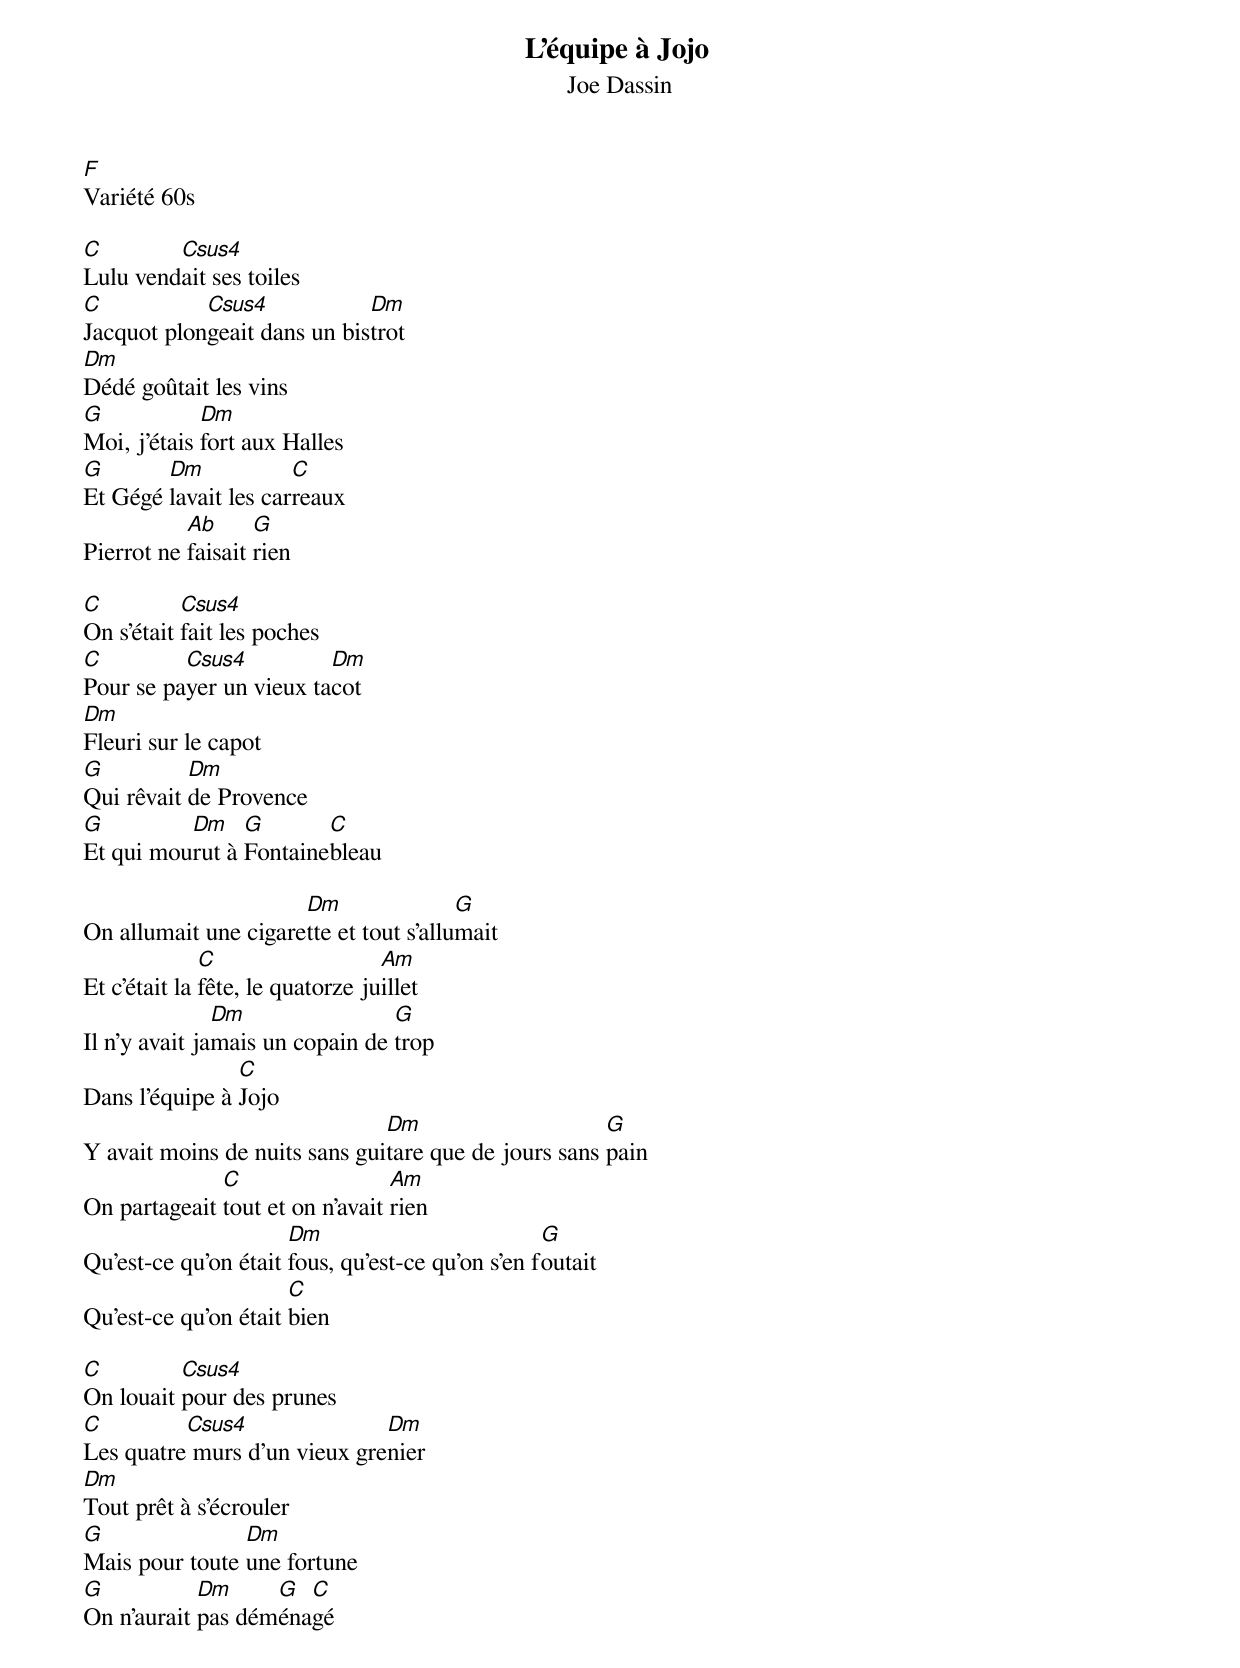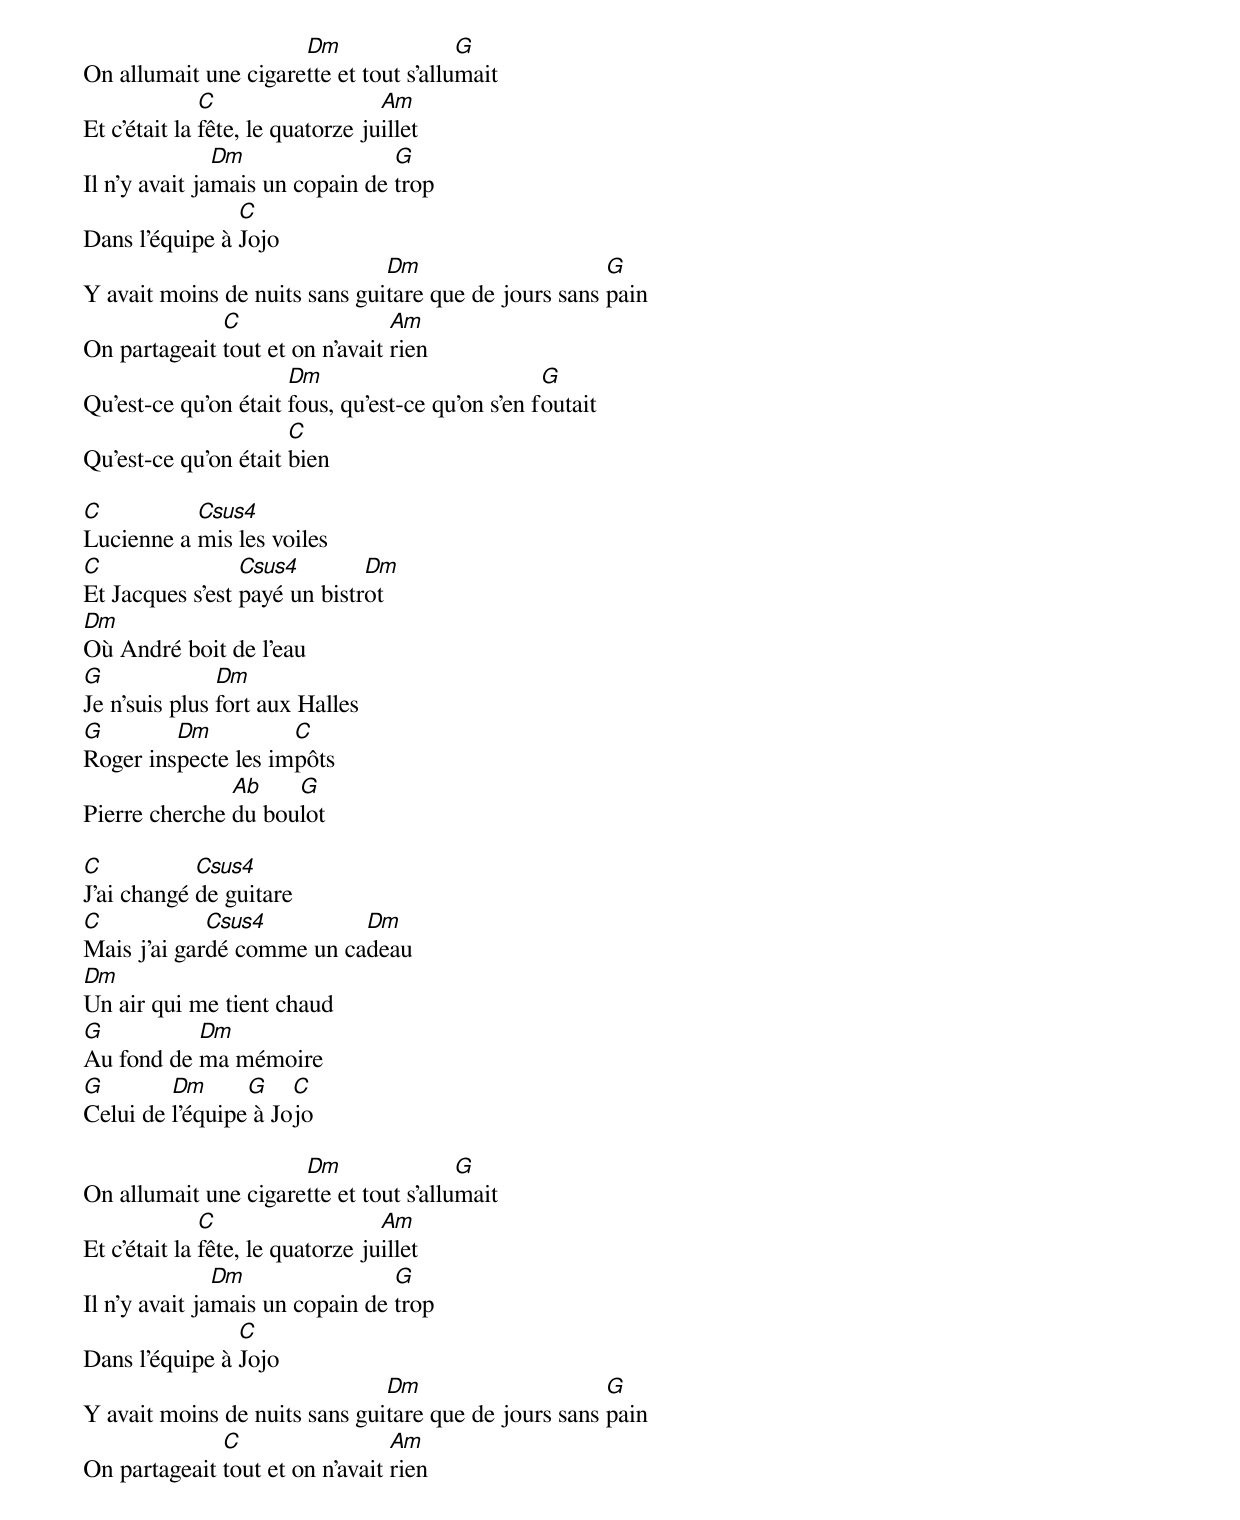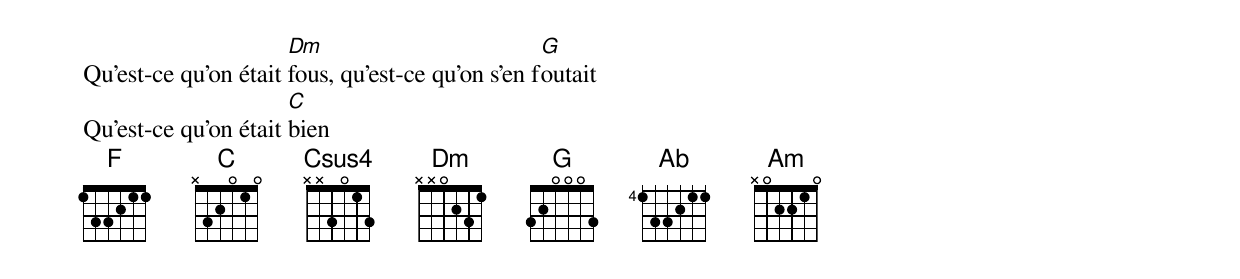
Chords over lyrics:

L'équipe à Jojo
Joe Dassin
F
Variété 60s

C        Csus4
Lulu vendait ses toiles
C           Csus4            Dm
Jacquot plongeait dans un bistrot
Dm
Dédé goûtait les vins
G            Dm
Moi, j’étais fort aux Halles
G       Dm            C
Et Gégé lavait les carreaux
           Ab      G
Pierrot ne faisait rien

C          Csus4
On s’était fait les poches
C         Csus4          Dm
Pour se payer un vieux tacot
Dm
Fleuri sur le capot
G          Dm
Qui rêvait de Provence
G         Dm    G       C
Et qui mourut à Fontainebleau

                      Dm                G
On allumait une cigarette et tout s’allumait
              C                   Am
Et c’était la fête, le quatorze juillet
               Dm                G
Il n’y avait jamais un copain de trop
                C
Dans l’équipe à Jojo
                               Dm                     G
Y avait moins de nuits sans guitare que de jours sans pain
              C                  Am
On partageait tout et on n’avait rien
                      Dm                          G
Qu’est-ce qu’on était fous, qu’est-ce qu’on s’en foutait
                      C
Qu’est-ce qu’on était bien

C         Csus4
On louait pour des prunes
C         Csus4               Dm
Les quatre murs d’un vieux grenier
Dm
Tout prêt à s’écrouler
G               Dm
Mais pour toute une fortune
G           Dm     G  C
On n’aurait pas déménagé

                      Dm                G
On allumait une cigarette et tout s’allumait
              C                   Am
Et c’était la fête, le quatorze juillet
               Dm                G
Il n’y avait jamais un copain de trop
                C
Dans l’équipe à Jojo
                               Dm                     G
Y avait moins de nuits sans guitare que de jours sans pain
              C                  Am
On partageait tout et on n’avait rien
                      Dm                          G
Qu’est-ce qu’on était fous, qu’est-ce qu’on s’en foutait
                      C
Qu’est-ce qu’on était bien

C          Csus4
Lucienne a mis les voiles
C                Csus4        Dm
Et Jacques s’est payé un bistrot
Dm
Où André boit de l’eau
G              Dm
Je n’suis plus fort aux Halles
G        Dm          C
Roger inspecte les impôts
               Ab    G
Pierre cherche du boulot

C           Csus4
J’ai changé de guitare
C            Csus4         Dm
Mais j’ai gardé comme un cadeau
Dm
Un air qui me tient chaud
G          Dm
Au fond de ma mémoire
G        Dm      G    C
Celui de l’équipe à Jojo

                      Dm                G
On allumait une cigarette et tout s’allumait
              C                   Am
Et c’était la fête, le quatorze juillet
               Dm                G
Il n’y avait jamais un copain de trop
                C
Dans l’équipe à Jojo
                               Dm                     G
Y avait moins de nuits sans guitare que de jours sans pain
              C                  Am
On partageait tout et on n’avait rien
                      Dm                          G
Qu’est-ce qu’on était fous, qu’est-ce qu’on s’en foutait
                      C
Qu’est-ce qu’on était bien
